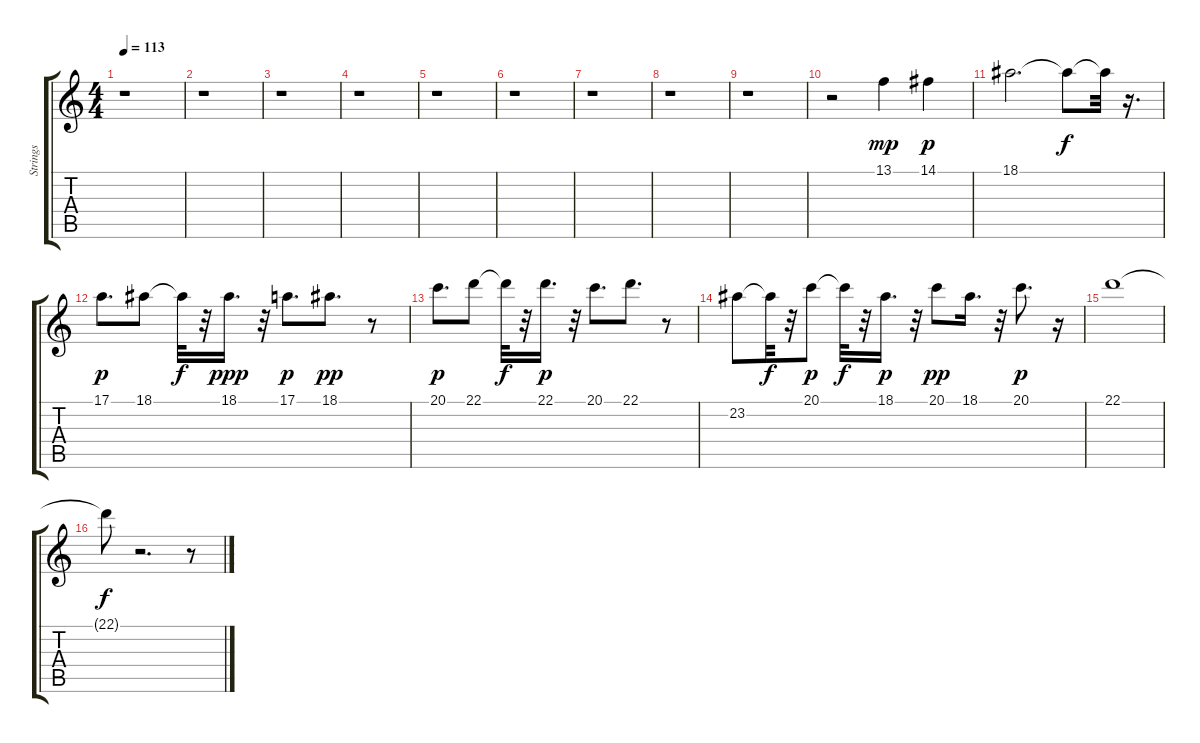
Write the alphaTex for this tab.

\track ("Strings" "Strings") {instrument stringensemble1}
\staff {score tabs}
\tuning (E4 B3 G3 D3 A2 E2) {hide}
\ts (4 4)
\tempo 113
\clef g2
\ks c
r.1{dy f} |
r.1 |
r.1 |
r.1 |
r.1 |
r.1 |
r.1 |
r.1 |
r.1 |
r.2 13.1.4{dy mp} 14.1.4{dy p} |
18.1.2{d} 18.1{t}.8{dy f} 18.1{t}.32 r.16{d} |
17.1.8{d dy p} 18.1.8 18.1{t}.32{dy f} r.32 18.1.16{d dy ppp} r.32 17.1.8{d dy p} 18.1.8{d dy pp} r.8 |
20.1.8{d dy p} 22.1.8 22.1{t}.32{dy f} r.32 22.1.16{d dy p} r.32 20.1.8{d} 22.1.8{d} r.8 |
23.2.8 23.2{t}.32{dy f} r.32 20.1.8{dy p} 20.1{t}.32{dy f} r.32 18.1.16{d dy p} r.32 20.1.8{dy pp} 18.1.16{d} r.32 20.1.8{d dy p} r.16 |
22.1.1 |
22.1{t}.8{dy f} r.2{d} r.8
